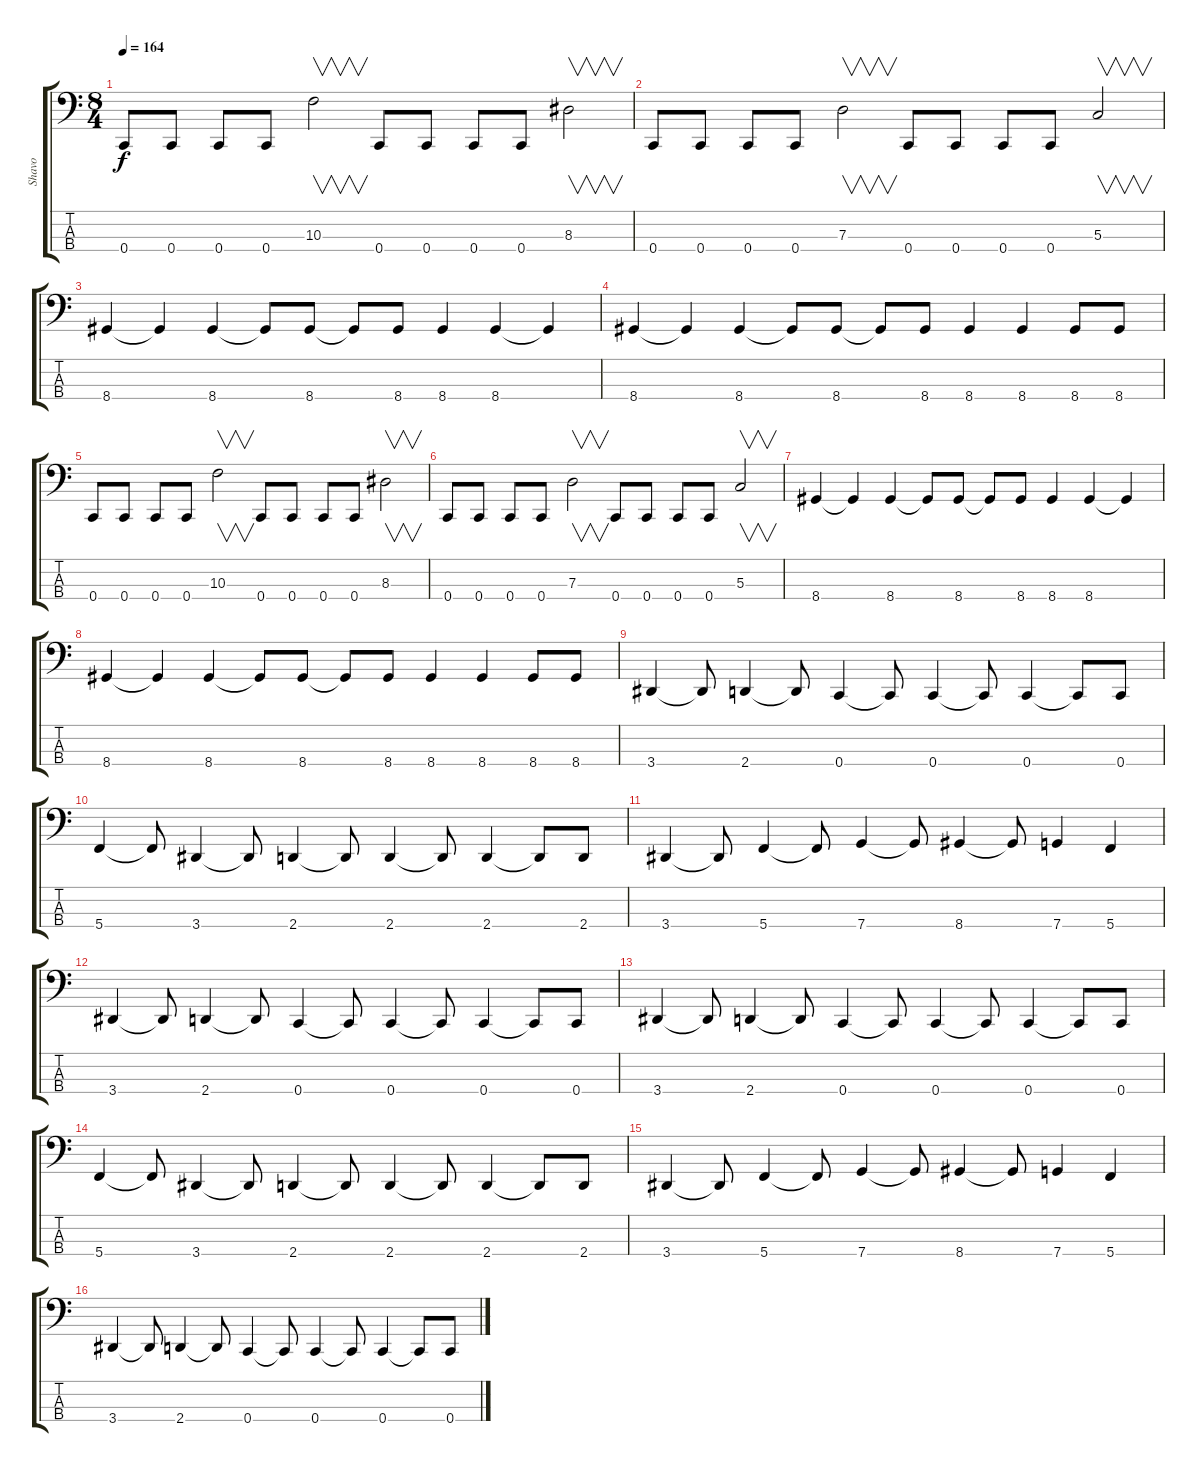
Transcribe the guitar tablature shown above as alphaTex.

\track ("Shavo" "Shavo") {instrument slapbass2}
\staff {score tabs}
\tuning (F2 C2 G1 C1) {hide}
\ts (8 4)
\tempo 164
\clef f4
\ks c
0.4.8{dy f} 0.4.8 0.4.8 0.4.8 10.3.2{v} 0.4.8 0.4.8 0.4.8 0.4.8 8.3.2{v} |
0.4.8 0.4.8 0.4.8 0.4.8 7.3.2{v} 0.4.8 0.4.8 0.4.8 0.4.8 5.3.2{v} |
8.4.4 8.4{t}.4 8.4.4 8.4{t}.8 8.4.8 8.4{t}.8 8.4.8 8.4.4 8.4.4 8.4{t}.4 |
8.4.4 8.4{t}.4 8.4.4 8.4{t}.8 8.4.8 8.4{t}.8 8.4.8 8.4.4 8.4.4 8.4.8 8.4.8 |
0.4.8 0.4.8 0.4.8 0.4.8 10.3.2{v} 0.4.8 0.4.8 0.4.8 0.4.8 8.3.2{v} |
0.4.8 0.4.8 0.4.8 0.4.8 7.3.2{v} 0.4.8 0.4.8 0.4.8 0.4.8 5.3.2{v} |
8.4.4 8.4{t}.4 8.4.4 8.4{t}.8 8.4.8 8.4{t}.8 8.4.8 8.4.4 8.4.4 8.4{t}.4 |
8.4.4 8.4{t}.4 8.4.4 8.4{t}.8 8.4.8 8.4{t}.8 8.4.8 8.4.4 8.4.4 8.4.8 8.4.8 |
3.4.4 3.4{t}.8 2.4.4 2.4{t}.8 0.4.4 0.4{t}.8 0.4.4 0.4{t}.8 0.4.4 0.4{t}.8 0.4.8 |
5.4.4 5.4{t}.8 3.4.4 3.4{t}.8 2.4.4 2.4{t}.8 2.4.4 2.4{t}.8 2.4.4 2.4{t}.8 2.4.8 |
3.4.4 3.4{t}.8 5.4.4 5.4{t}.8 7.4.4 7.4{t}.8 8.4.4 8.4{t}.8 7.4.4 5.4.4 |
3.4.4 3.4{t}.8 2.4.4 2.4{t}.8 0.4.4 0.4{t}.8 0.4.4 0.4{t}.8 0.4.4 0.4{t}.8 0.4.8 |
3.4.4 3.4{t}.8 2.4.4 2.4{t}.8 0.4.4 0.4{t}.8 0.4.4 0.4{t}.8 0.4.4 0.4{t}.8 0.4.8 |
5.4.4 5.4{t}.8 3.4.4 3.4{t}.8 2.4.4 2.4{t}.8 2.4.4 2.4{t}.8 2.4.4 2.4{t}.8 2.4.8 |
3.4.4 3.4{t}.8 5.4.4 5.4{t}.8 7.4.4 7.4{t}.8 8.4.4 8.4{t}.8 7.4.4 5.4.4 |
3.4.4 3.4{t}.8 2.4.4 2.4{t}.8 0.4.4 0.4{t}.8 0.4.4 0.4{t}.8 0.4.4 0.4{t}.8 0.4.8
